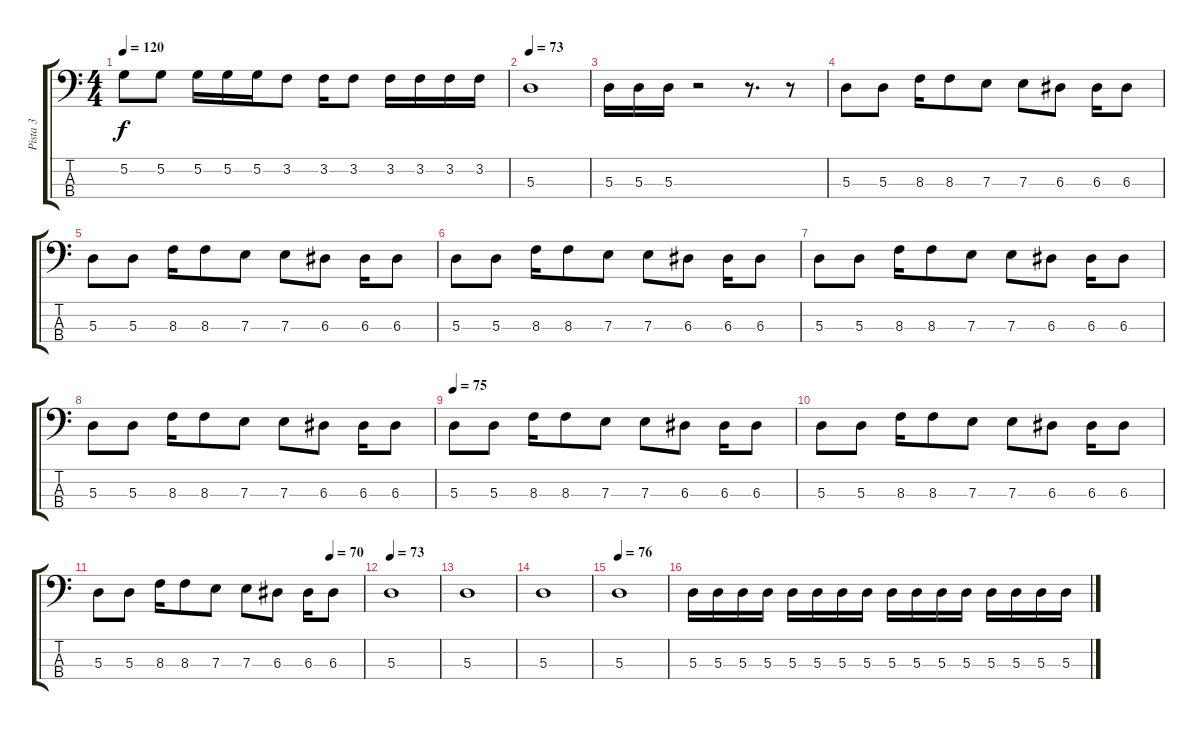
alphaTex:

\track ("Pista 3" "Pista 3") {instrument electricbasspick}
\staff {score tabs}
\tuning (G2 D2 A1 E1) {hide}
\ts (4 4)
\tempo 120
\clef f4
\ks c
5.2.8{dy f} 5.2.8 5.2.16 5.2.16 5.2.16 3.2.8 3.2.16 3.2.8 3.2.16 3.2.16 3.2.16 3.2.16 |
\tempo 73
5.3.1 |
5.3.16 5.3.16 5.3.16 r.2 r.8{d} r.8 |
5.3.8 5.3.8 8.3.16 8.3.8 7.3.8 7.3.8 6.3.8 6.3.16 6.3.8 |
5.3.8 5.3.8 8.3.16 8.3.8 7.3.8 7.3.8 6.3.8 6.3.16 6.3.8 |
5.3.8 5.3.8 8.3.16 8.3.8 7.3.8 7.3.8 6.3.8 6.3.16 6.3.8 |
5.3.8 5.3.8 8.3.16 8.3.8 7.3.8 7.3.8 6.3.8 6.3.16 6.3.8 |
5.3.8 5.3.8 8.3.16 8.3.8 7.3.8 7.3.8 6.3.8 6.3.16 6.3.8 |
\tempo 75
5.3.8 5.3.8 8.3.16 8.3.8 7.3.8 7.3.8 6.3.8 6.3.16 6.3.8 |
5.3.8 5.3.8 8.3.16 8.3.8 7.3.8 7.3.8 6.3.8 6.3.16 6.3.8 |
\tempo (70 0.875)
5.3.8 5.3.8 8.3.16 8.3.8 7.3.8 7.3.8 6.3.8 6.3.16 6.3.8 |
\tempo 73
5.3.1 |
5.3.1 |
5.3.1 |
\tempo 76
5.3.1 |
5.3.16 5.3.16 5.3.16 5.3.16 5.3.16 5.3.16 5.3.16 5.3.16 5.3.16 5.3.16 5.3.16 5.3.16 5.3.16 5.3.16 5.3.16 5.3.16
